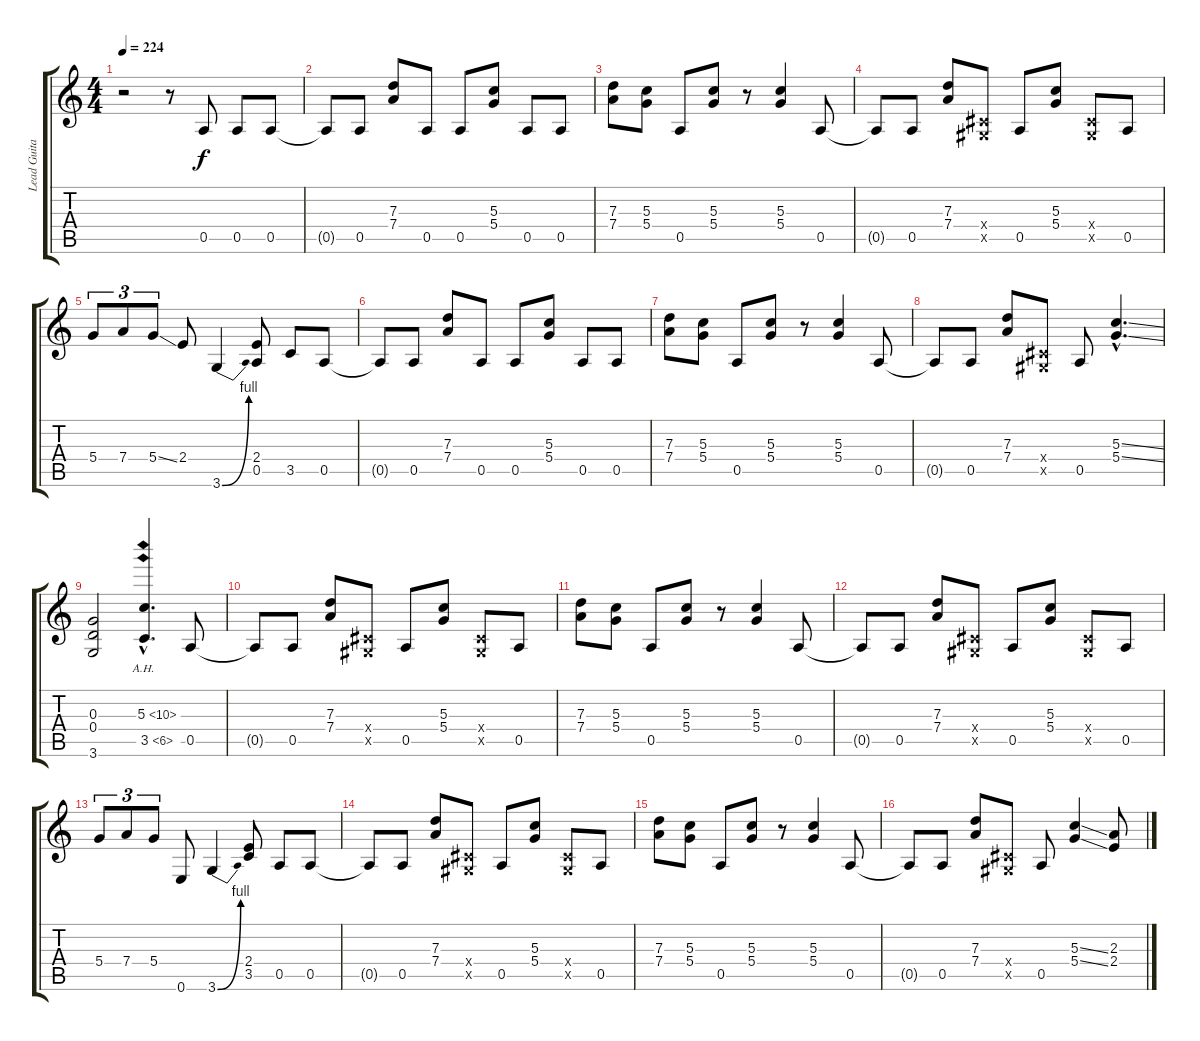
\track ("Lead Guitar" "Lead Guita") {instrument distortionguitar}
\staff {score tabs}
\tuning (E4 B3 G3 D3 A2 E2) {hide}
\ts (4 4)
\tempo 224
\clef g2
\ks c
r.2{dy f instrument distortionguitar} r.8 0.5.8 0.5.8 0.5.8 |
0.5{t}.8 0.5.8 (7.3 7.4).8 0.5.8 0.5.8 (5.3 5.4).8 0.5.8 0.5.8 |
(7.3 7.4).8 (5.3 5.4).8 0.5.8 (5.3 5.4).8 r.8 (5.3 5.4).4 0.5.8 |
0.5{t}.8 0.5.8 (7.3 7.4).8 (-1.4{x} -1.5{x}).8 0.5.8 (5.3 5.4).8 (-1.4{x} -1.5{x}).8 0.5.8 |
5.4.8{tu (3 2)} 7.4.8{tu (3 2)} 5.4{ss}.8{tu (3 2)} 2.4.8 3.6{be (bend 0 0 60 4)}.4 (2.4 0.5).8 3.5.8 0.5.8 |
0.5{t}.8 0.5.8 (7.3 7.4).8 0.5.8 0.5.8 (5.3 5.4).8 0.5.8 0.5.8 |
(7.3 7.4).8 (5.3 5.4).8 0.5.8 (5.3 5.4).8 r.8 (5.3 5.4).4 0.5.8 |
0.5{t}.8 0.5.8 (7.3 7.4).8 (-1.4{x} -1.5{x}).8 0.5.8 (5.3{ss hac} 5.4{ss hac}).4{d} |
(0.3 0.4 3.6).2 (5.3{ah 5 hac} 3.5{ah 3 hac}).4{d} 0.5.8 |
0.5{t}.8 0.5.8 (7.3 7.4).8 (-1.4{x} -1.5{x}).8 0.5.8 (5.3 5.4).8 (-1.4{x} -1.5{x}).8 0.5.8 |
(7.3 7.4).8 (5.3 5.4).8 0.5.8 (5.3 5.4).8 r.8 (5.3 5.4).4 0.5.8 |
0.5{t}.8 0.5.8 (7.3 7.4).8 (-1.4{x} -1.5{x}).8 0.5.8 (5.3 5.4).8 (-1.4{x} -1.5{x}).8 0.5.8 |
5.4.8{tu (3 2)} 7.4.8{tu (3 2)} 5.4.8{tu (3 2)} 0.6.8 3.6{be (bend 0 0 60 4)}.4 (2.4 3.5).8 0.5.8 0.5.8 |
0.5{t}.8 0.5.8 (7.3 7.4).8 (-1.4{x} -1.5{x}).8 0.5.8 (5.3 5.4).8 (-1.4{x} -1.5{x}).8 0.5.8 |
(7.3 7.4).8 (5.3 5.4).8 0.5.8 (5.3 5.4).8 r.8 (5.3 5.4).4 0.5.8 |
0.5{t}.8 0.5.8 (7.3 7.4).8 (-1.4{x} -1.5{x}).8 0.5.8 (5.3{ss} 5.4{ss}).4 (2.3 2.4).8
